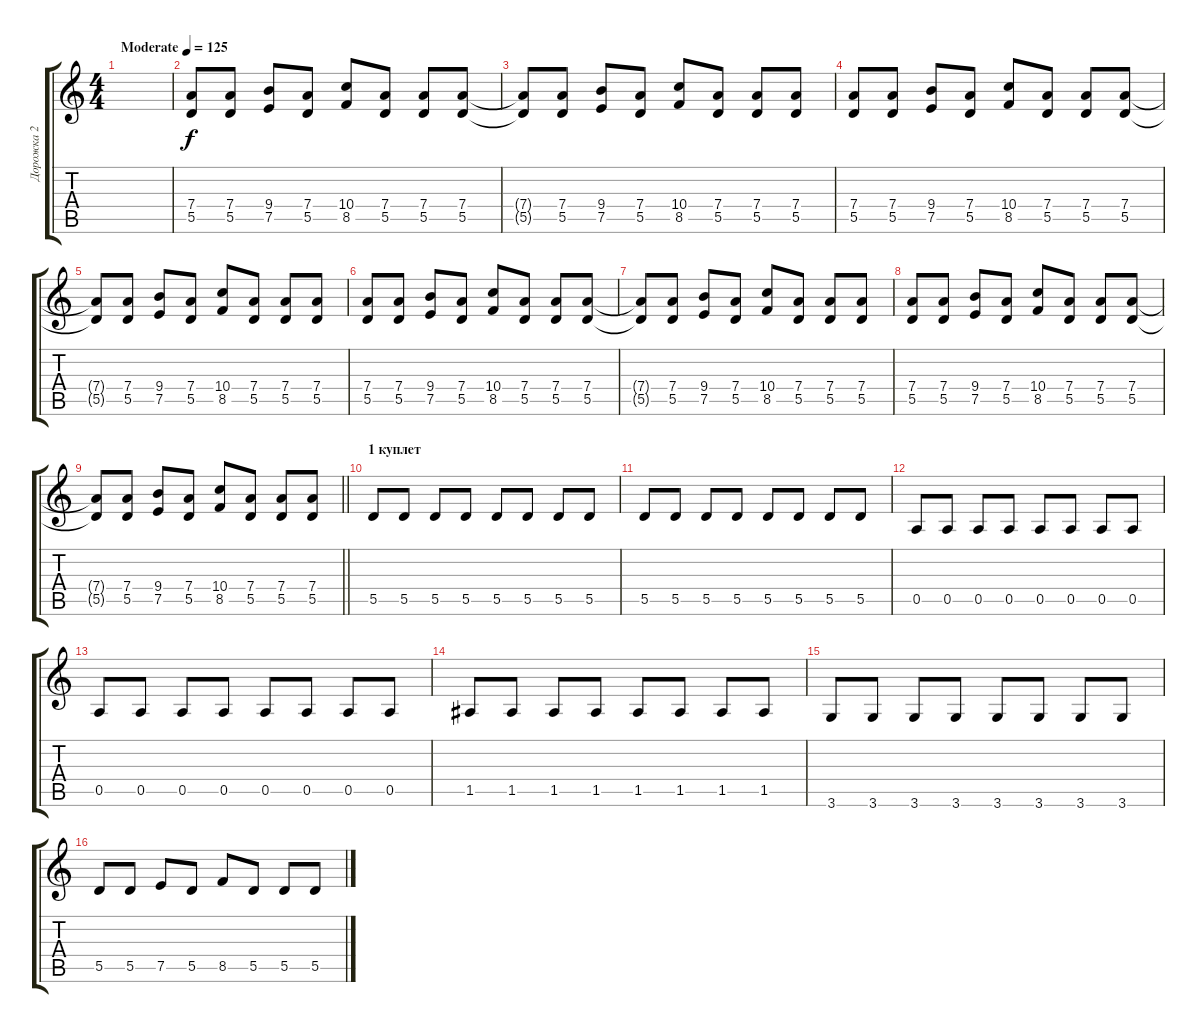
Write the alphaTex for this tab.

\track ("Дорожка 2" "Дорожка 2") {instrument distortionguitar}
\staff {score tabs}
\tuning (E4 B3 G3 D3 A2 E2) {hide}
\ts (4 4)
\tempo (125 "Moderate")
\clef g2
\ks c
|
(7.4 5.5).8 (7.4 5.5).8 (9.4 7.5).8 (7.4 5.5).8 (10.4 8.5).8 (7.4 5.5).8 (7.4 5.5).8 (7.4 5.5).8 |
(7.4{t} 5.5{t}).8 (7.4 5.5).8 (9.4 7.5).8 (7.4 5.5).8 (10.4 8.5).8 (7.4 5.5).8 (7.4 5.5).8 (7.4 5.5).8 |
(7.4 5.5).8 (7.4 5.5).8 (9.4 7.5).8 (7.4 5.5).8 (10.4 8.5).8 (7.4 5.5).8 (7.4 5.5).8 (7.4 5.5).8 |
(7.4{t} 5.5{t}).8 (7.4 5.5).8 (9.4 7.5).8 (7.4 5.5).8 (10.4 8.5).8 (7.4 5.5).8 (7.4 5.5).8 (7.4 5.5).8 |
(7.4 5.5).8 (7.4 5.5).8 (9.4 7.5).8 (7.4 5.5).8 (10.4 8.5).8 (7.4 5.5).8 (7.4 5.5).8 (7.4 5.5).8 |
(7.4{t} 5.5{t}).8 (7.4 5.5).8 (9.4 7.5).8 (7.4 5.5).8 (10.4 8.5).8 (7.4 5.5).8 (7.4 5.5).8 (7.4 5.5).8 |
(7.4 5.5).8 (7.4 5.5).8 (9.4 7.5).8 (7.4 5.5).8 (10.4 8.5).8 (7.4 5.5).8 (7.4 5.5).8 (7.4 5.5).8 |
\barLineRight lightlight
(7.4{t} 5.5{t}).8 (7.4 5.5).8 (9.4 7.5).8 (7.4 5.5).8 (10.4 8.5).8 (7.4 5.5).8 (7.4 5.5).8 (7.4 5.5).8 |
\section ("" "1 куплет")
5.5.8 5.5.8 5.5.8 5.5.8 5.5.8 5.5.8 5.5.8 5.5.8 |
5.5.8 5.5.8 5.5.8 5.5.8 5.5.8 5.5.8 5.5.8 5.5.8 |
0.5.8 0.5.8 0.5.8 0.5.8 0.5.8 0.5.8 0.5.8 0.5.8 |
0.5.8 0.5.8 0.5.8 0.5.8 0.5.8 0.5.8 0.5.8 0.5.8 |
1.5.8 1.5.8 1.5.8 1.5.8 1.5.8 1.5.8 1.5.8 1.5.8 |
3.6.8 3.6.8 3.6.8 3.6.8 3.6.8 3.6.8 3.6.8 3.6.8 |
5.5.8 5.5.8 7.5.8 5.5.8 8.5.8 5.5.8 5.5.8 5.5.8
